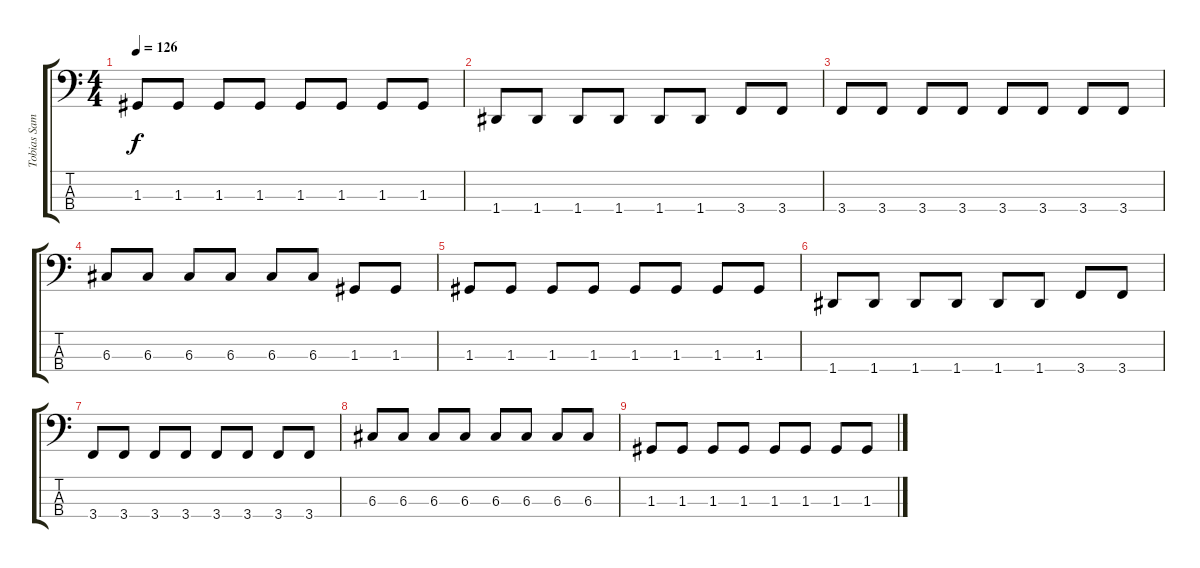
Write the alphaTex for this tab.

\track ("Tobias Sammet - Bass" "Tobias Sam") {instrument electricbassfinger}
\staff {score tabs}
\tuning (F2 C2 G1 D1) {hide}
\ts (4 4)
\tempo 126
\clef f4
\ks c
1.3.8{dy f} 1.3.8 1.3.8 1.3.8 1.3.8 1.3.8 1.3.8 1.3.8 |
1.4.8 1.4.8 1.4.8 1.4.8 1.4.8 1.4.8 3.4.8 3.4.8 |
3.4.8 3.4.8 3.4.8 3.4.8 3.4.8 3.4.8 3.4.8 3.4.8 |
6.3.8 6.3.8 6.3.8 6.3.8 6.3.8 6.3.8 1.3.8 1.3.8 |
1.3.8 1.3.8 1.3.8 1.3.8 1.3.8 1.3.8 1.3.8 1.3.8 |
1.4.8 1.4.8 1.4.8 1.4.8 1.4.8 1.4.8 3.4.8 3.4.8 |
3.4.8 3.4.8 3.4.8 3.4.8 3.4.8 3.4.8 3.4.8 3.4.8 |
6.3.8 6.3.8 6.3.8 6.3.8 6.3.8 6.3.8 6.3.8 6.3.8 |
1.3.8 1.3.8 1.3.8 1.3.8 1.3.8 1.3.8 1.3.8 1.3.8
